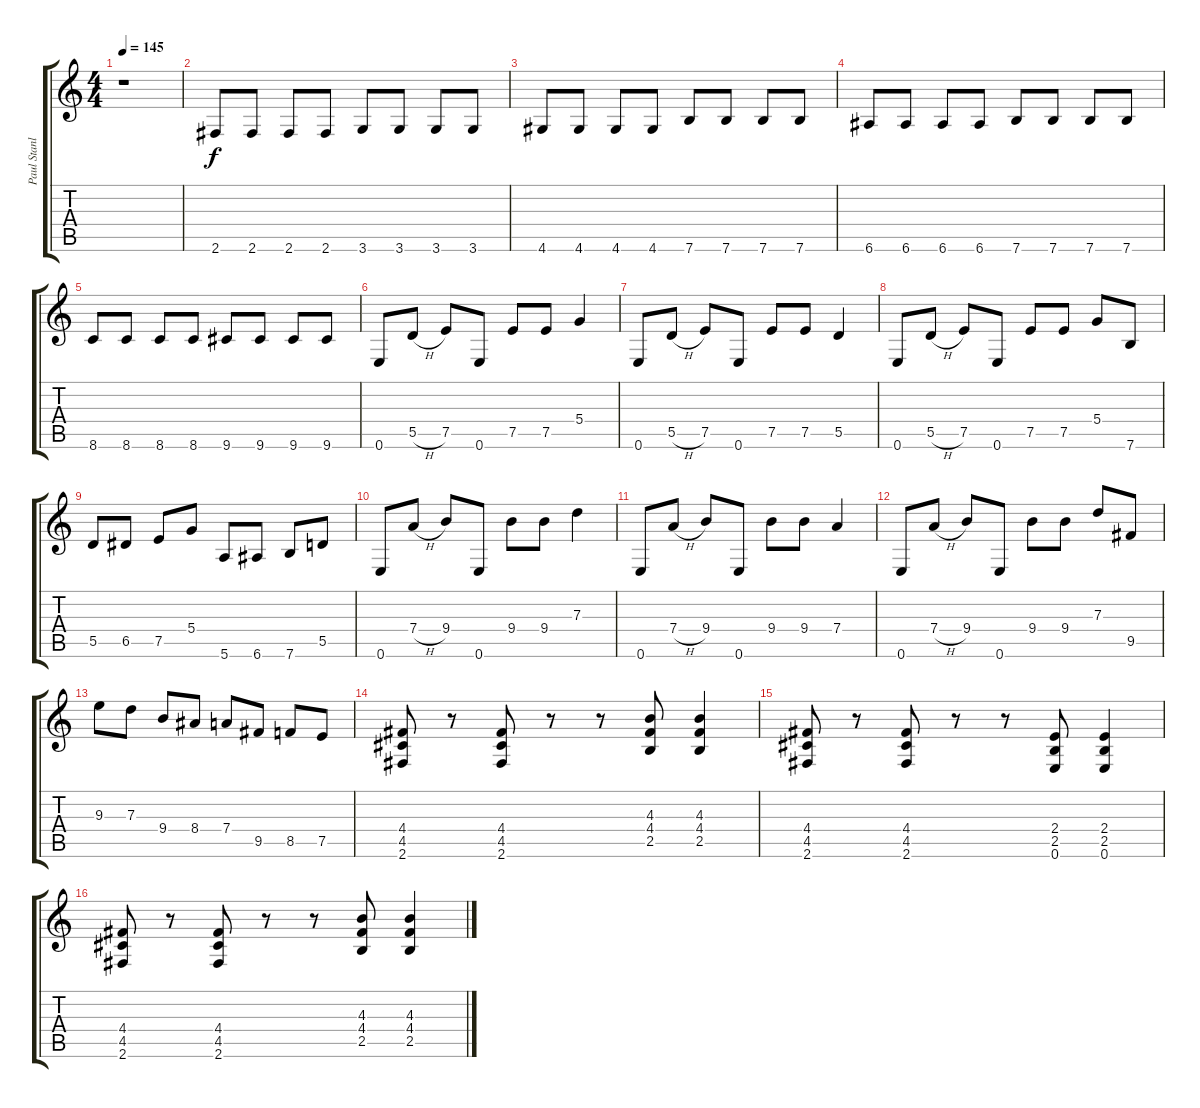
\track ("Paul Stanley [Rhythm Guitar]" "Paul Stanl") {instrument distortionguitar}
\staff {score tabs}
\tuning (E4 B3 G3 D3 A2 E2) {hide}
\ts (4 4)
\tempo 145
\clef g2
\ks c
r.1{dy f instrument distortionguitar} |
2.6.8 2.6.8 2.6.8 2.6.8 3.6.8 3.6.8 3.6.8 3.6.8 |
4.6.8 4.6.8 4.6.8 4.6.8 7.6.8 7.6.8 7.6.8 7.6.8 |
6.6.8 6.6.8 6.6.8 6.6.8 7.6.8 7.6.8 7.6.8 7.6.8 |
8.6.8 8.6.8 8.6.8 8.6.8 9.6.8 9.6.8 9.6.8 9.6.8 |
0.6.8 5.5{h}.8 7.5.8 0.6.8 7.5.8 7.5.8 5.4.4 |
0.6.8 5.5{h}.8 7.5.8 0.6.8 7.5.8 7.5.8 5.5.4 |
0.6.8 5.5{h}.8 7.5.8 0.6.8 7.5.8 7.5.8 5.4.8 7.6.8 |
5.5.8 6.5.8 7.5.8 5.4.8 5.6.8 6.6.8 7.6.8 5.5.8 |
0.6.8 7.4{h}.8 9.4.8 0.6.8 9.4.8 9.4.8 7.3.4 |
0.6.8 7.4{h}.8 9.4.8 0.6.8 9.4.8 9.4.8 7.4.4 |
0.6.8 7.4{h}.8 9.4.8 0.6.8 9.4.8 9.4.8 7.3.8 9.5.8 |
9.3.8 7.3.8 9.4.8 8.4.8 7.4.8 9.5.8 8.5.8 7.5.8 |
(4.4 4.5 2.6).8 r.8 (4.4 4.5 2.6).8 r.8 r.8 (4.3 4.4 2.5).8 (4.3 4.4 2.5).4 |
(4.4 4.5 2.6).8 r.8 (4.4 4.5 2.6).8 r.8 r.8 (2.4 2.5 0.6).8 (2.4 2.5 0.6).4 |
(4.4 4.5 2.6).8 r.8 (4.4 4.5 2.6).8 r.8 r.8 (4.3 4.4 2.5).8 (4.3 4.4 2.5).4
